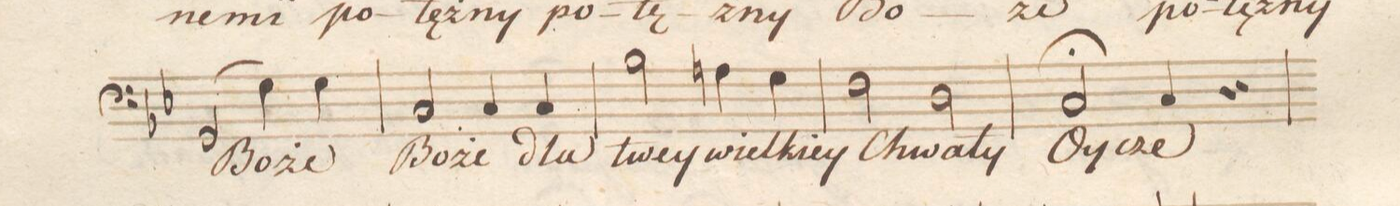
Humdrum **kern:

**kern	**text	**dynam
*I"Basso	*	*
*clefF4	*	*
*k[b-e-]	*	*
*met(c)	*	*
*M4/4	*	*
(2GG/	Bo-	.
4G\)	.	.
4G\	-że	.
=28	=28	=28
2C/	Bo-	.
4C/	-że	.
4C/	dla	.
=29	=29	=29
2B-\	twey	.
4An\	wiel-	.
4G\	-kiey	.
=30	=30	=30
2F\	chwa-	.
2D\	-ły	.
=31	=31	=31
2C;/	Oy-	.
4C/	-cze	.
4r	.	.
=32	=32	=32
*-	*-	*-
